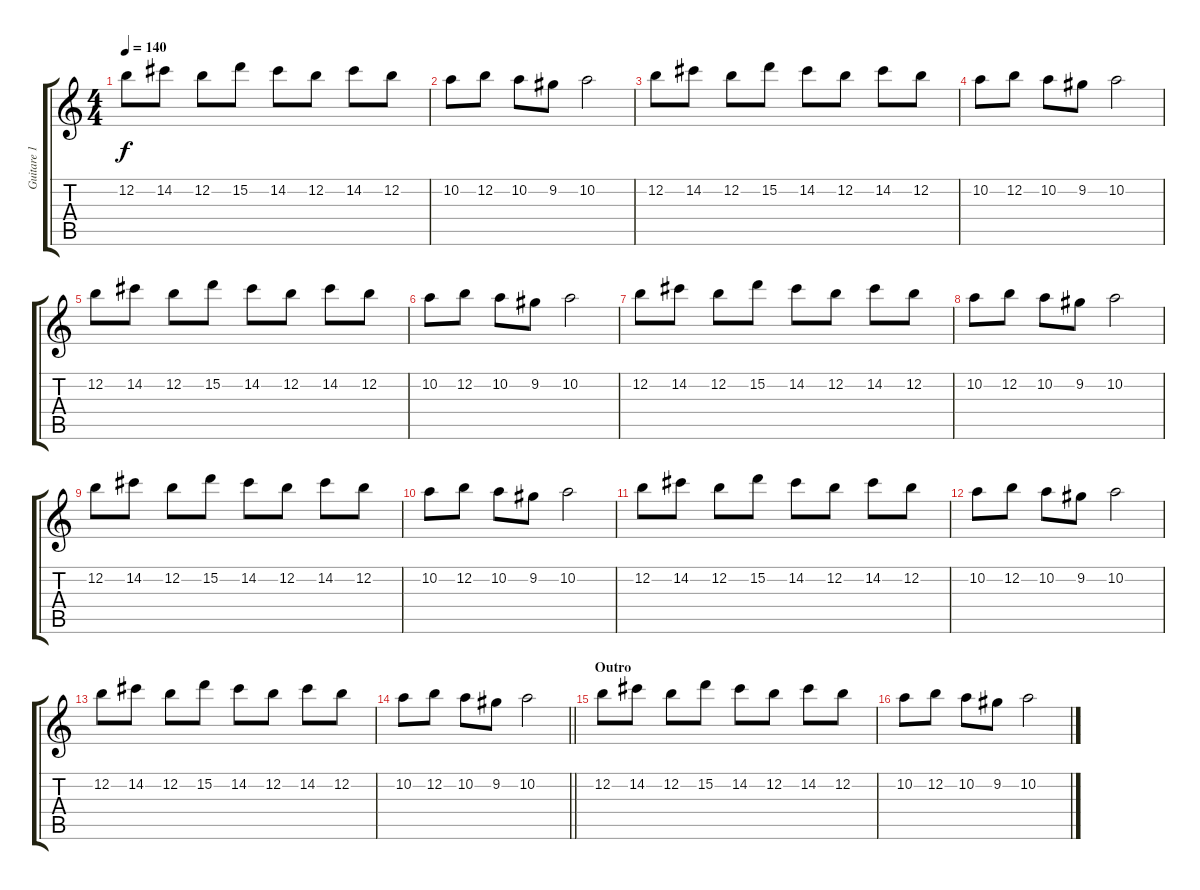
\track ("Guitare 1" "Guitare 1") {instrument distortionguitar}
\staff {score tabs}
\tuning (E4 B3 G3 D3 A2 E2) {hide}
\ts (4 4)
\tempo 140
\clef g2
\ks c
12.2.8{dy f} 14.2.8 12.2.8 15.2.8 14.2.8 12.2.8 14.2.8 12.2.8 |
10.2.8 12.2.8 10.2.8 9.2.8 10.2.2 |
12.2.8 14.2.8 12.2.8 15.2.8 14.2.8 12.2.8 14.2.8 12.2.8 |
10.2.8 12.2.8 10.2.8 9.2.8 10.2.2 |
12.2.8 14.2.8 12.2.8 15.2.8 14.2.8 12.2.8 14.2.8 12.2.8 |
10.2.8 12.2.8 10.2.8 9.2.8 10.2.2 |
12.2.8 14.2.8 12.2.8 15.2.8 14.2.8 12.2.8 14.2.8 12.2.8 |
10.2.8 12.2.8 10.2.8 9.2.8 10.2.2 |
12.2.8 14.2.8 12.2.8 15.2.8 14.2.8 12.2.8 14.2.8 12.2.8 |
10.2.8 12.2.8 10.2.8 9.2.8 10.2.2 |
12.2.8 14.2.8 12.2.8 15.2.8 14.2.8 12.2.8 14.2.8 12.2.8 |
10.2.8 12.2.8 10.2.8 9.2.8 10.2.2 |
12.2.8 14.2.8 12.2.8 15.2.8 14.2.8 12.2.8 14.2.8 12.2.8 |
\barLineRight lightlight
10.2.8 12.2.8 10.2.8 9.2.8 10.2.2 |
\section ("" "Outro")
12.2.8 14.2.8 12.2.8 15.2.8 14.2.8 12.2.8 14.2.8 12.2.8 |
10.2.8 12.2.8 10.2.8 9.2.8 10.2.2
